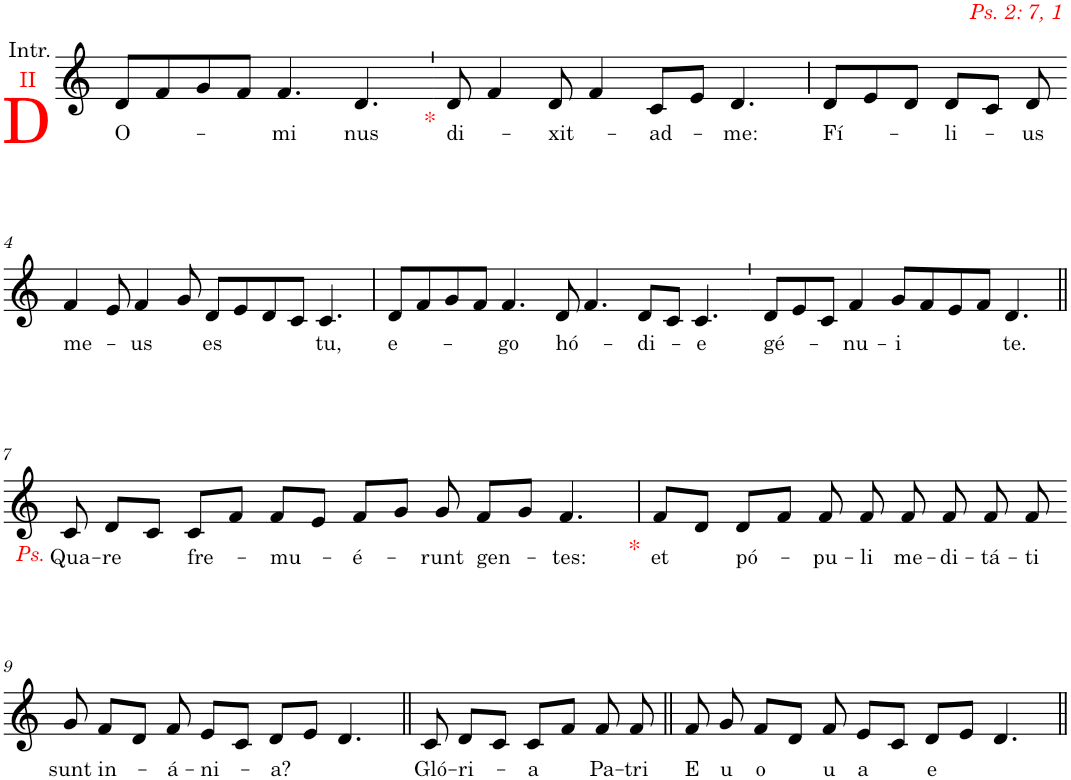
**kern	**text
*part1	*part1
*staff1	*staff1
*I"Soprano	*
*I'S.	*
*clefG2	*
*k[]	*
*M4/4	*
=1	=1
!LO:TX:b:color=#FF0000:t=D	!
!LO:TX:a:color=#FF0000:t=II	!
!LO:TX:a:t=Intr.	!
!	!LO:LY:b
8d/L	O-
8f/	.
8g/	.
8f/J	.
!	!LO:LY:b
4.f/	-mi
!	!LO:LY:b
[8d/	-nus
=2`	=2`
!LO:TX:b:color=#FF0000:t=*	!
!	!LO:LY:b
8d/	di-
4d/]	.
4f/	.
!	!LO:LY:b
8d/	-xit-
4f/	.
!	!LO:LY:b
8c/L	-ad-
8e/J	.
!	!LO:LY:b
4.d/	-me:
=3	=3
!LO:TX:a:i:color=#FF0000:t=Ps. 2&colon; 7, 1	!
!	!LO:LY:b
8d/L	Fí-
8e/	.
8d/J	.
!	!LO:LY:b
8d/L	-li-
8c/J	.
!	!LO:LY:b
8d/	-us
!!LO:LB:g=z
=4-	=4-
!	!LO:LY:b
4f/	me-
8e/	.
!	!LO:LY:b
4f/	-us
8g/	.
!	!LO:LY:b
8d/L	-es
8e/	.
8d/	.
8c/J	.
!	!LO:LY:b
4.c/	tu,
=5	=5
!	!LO:LY:b
8d/L	e-
8f/	.
8g/	.
8f/J	.
!	!LO:LY:b
4.f/	-go
!	!LO:LY:b
8d/	hó-
4.f/	.
!	!LO:LY:b
8d/L	-di-
8c/J	.
!	!LO:LY:b
4.c/	-e
=6`	=6`
!	!LO:LY:b
8d/L	gé-
8e/	.
8c/J	.
!	!LO:LY:b
4f/	-nu-
!	!LO:LY:b
8g/L	-i
8f/	.
8e/	.
8f/J	.
!	!LO:LY:b
4.d/	te.
!!LO:LB:g=z
=7||	=7||
!LO:TX:b:i:color=#FF0000:t=Ps.	!
!	!LO:LY:b
8c/	Qua-
!	!LO:LY:b
8d/L	-re
8c/J	.
!	!LO:LY:b
8c/L	fre-
8f/J	.
!	!LO:LY:b
8f/L	-mu-
8e/J	.
!	!LO:LY:b
8f/L	-é-
8g/J	.
!	!LO:LY:b
8g/	-runt
!	!LO:LY:b
8f/L	gen-
8g/J	.
!	!LO:LY:b
4.f/	-tes:
=8	=8
!LO:TX:b:color=#FF0000:t=*	!
!	!LO:LY:b
8f/L	et
8d/J	.
!	!LO:LY:b
8d/L	pó-
8f/J	.
!	!LO:LY:b
8f/	-pu-
!	!LO:LY:b
8f/	-li
!	!LO:LY:b
8f/	me-
!	!LO:LY:b
8f/	-di-
!	!LO:LY:b
8f/	-tá-
!	!LO:LY:b
8f/	-ti
!!LO:LB:g=z
=9-	=9-
!	!LO:LY:b
8g/	sunt
!	!LO:LY:b
8f/L	in-
8d/J	.
!	!LO:LY:b
8f/	-á-
!	!LO:LY:b
8e/L	-ni-
8c/J	.
!	!LO:LY:b
8d/L	-a?
8e/J	.
4.d/	.
=10||	=10||
!	!LO:LY:b
8c/	Gló-
!	!LO:LY:b
8d/L	-ri-
8c/J	.
!	!LO:LY:b
8c/L	-a
8f/J	.
!	!LO:LY:b
8f/	Pa-
!	!LO:LY:b
8f/	-tri
=11||	=11||
!	!LO:LY:b
8f/	E
!	!LO:LY:b
8g/	u
!	!LO:LY:b
8f/L	o
8d/J	.
!	!LO:LY:b
8f/	u
!	!LO:LY:b
8e/L	a
8c/J	.
!	!LO:LY:b
8d/L	e
8e/J	.
4.d/	.
=||	=||
*-	*-
